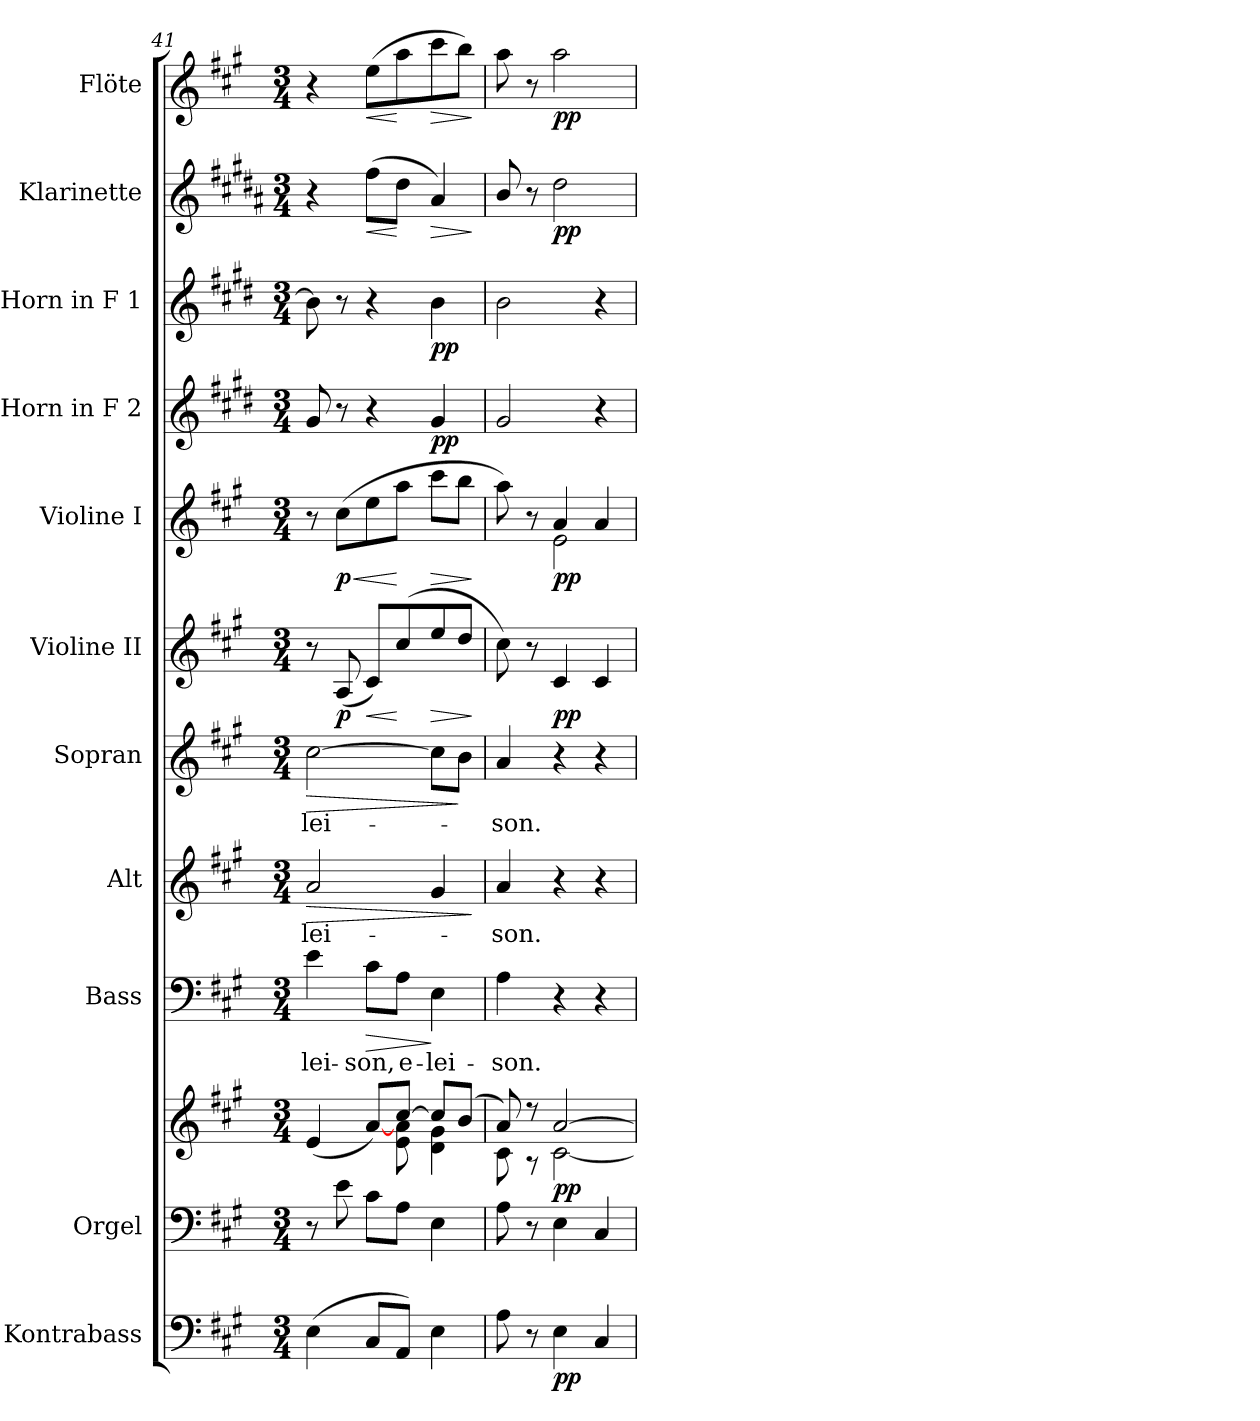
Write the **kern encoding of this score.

**kern	**dynam	**kern	**kern	**dynam	**kern	**text	**dynam	**kern	**text	**dynam	**kern	**text	**dynam	**kern	**dynam	**kern	**dynam	**kern	**dynam	**kern	**dynam	**kern	**dynam	**kern	**dynam
*part11	*part11	*part10	*part10	*part10	*part9	*part9	*part9	*part8	*part8	*part8	*part7	*part7	*part7	*part6	*part6	*part5	*part5	*part4	*part4	*part3	*part3	*part2	*part2	*part1	*part1
*staff12	*staff12	*staff11	*staff10	*staff10/11	*staff9	*staff9	*staff9	*staff8	*staff8	*staff8	*staff7	*staff7	*staff7	*staff6	*staff6	*staff5	*staff5	*staff4	*staff4	*staff3	*staff3	*staff2	*staff2	*staff1	*staff1
*I"Kontrabass	*	*I"Orgel	*	*	*I"Bass	*	*	*I"Alt	*	*	*I"Sopran	*	*	*I"Violine II	*	*I"Violine I	*	*I"Horn in F 2	*	*I"Horn in F 1	*	*I"Klarinette	*	*I"Flöte	*
*I'Kb.	*	*I'Org.	*	*	*I'B.	*	*	*I'A.	*	*	*I'S.	*	*	*I'Vl. II	*	*I'Vl. I	*	*	*	*	*	*I'Kl.	*	*I'Fl.	*
*clefF4	*	*clefF4	*clefG2	*	*clefF4	*	*	*clefG2	*	*	*clefG2	*	*	*clefG2	*	*clefG2	*	*clefG2	*	*clefG2	*	*clefG2	*	*clefG2	*
*ITrd7c12	*	*	*	*	*	*	*	*	*	*	*	*	*	*	*	*	*	*ITrd4c7	*	*ITrd4c7	*	*ITrd1c2	*	*	*
*k[f#c#g#]	*	*k[f#c#g#]	*k[f#c#g#]	*	*k[f#c#g#]	*	*	*k[f#c#g#]	*	*	*k[f#c#g#]	*	*	*k[f#c#g#]	*	*k[f#c#g#]	*	*k[f#c#g#]	*	*k[f#c#g#]	*	*k[f#c#g#]	*	*k[f#c#g#]	*
*A:	*	*A:	*A:	*	*A:	*	*	*A:	*	*	*A:	*	*	*A:	*	*A:	*	*A:	*	*A:	*	*A:	*	*A:	*
*M3/4	*	*M3/4	*M3/4	*	*M3/4	*	*	*M3/4	*	*	*M3/4	*	*	*M3/4	*	*M3/4	*	*M3/4	*	*M3/4	*	*M3/4	*	*M3/4	*
=41	=41	=41	=41	=41	=41	=41	=41	=41	=41	=41	=41	=41	=41	=41	=41	=41	=41	=41	=41	=41	=41	=41	=41	=41	=41
*	*	*	*^	*	*	*	*	*	*	*	*	*	*	*	*	*	*	*	*	*	*	*	*	*	*
!	!	!	!	!	!	!	!LO:LY:b	!	!	!LO:LY:b	!LO:HP:b	!	!LO:LY:b	!LO:HP:b	!	!	!	!	!	!	!	!	!	!	!	!
(<4EE\	.	8r	(<4e/	4.ryy	.	4e\	-lei-	.	2a/	-lei-	>	[2cc#\	-lei-	>	8r	.	8r	.	8c#/	.	8e\]	.	4r	.	4r	.
!	!	!	!	!	!	!	!	!	!	!	!	!	!	!	!	!LO:DY:b	!	!LO:HP:b	!	!	!	!	!	!	!	!
!	!	!	!	!	!	!	!	!	!	!	!	!	!	!	!	!	!	!LO:DY:n=1:b	!	!	!	!	!	!	!	!
.	.	8e\	.	.	.	.	.	.	.	.	.	.	.	.	(<8A/	p	(>8cc#\L	< p	8r	.	8r	.	.	.	.	.
!	!	!	!	!	!	!	!LO:LY:b	!LO:HP:b	!	!	!	!	!	!	!	!LO:HP:b	!	!	!	!	!	!	!	!LO:HP:b	!	!LO:HP:b
8CC#/L	.	8c#\L	[>8a/L)	.	.	8c#\L	-son,	>	.	.	.	.	.	.	8c#/L)	<	8ee\	.	4r	.	4r	.	(>8ee\L	<	(>8ee\L	<
!	!	!	!	!	!	!	!LO:LY:b	!	!	!	!	!	!	!	!	!	!	!	!	!	!	!	!	!	!	!
8AAA/J)	.	8A\J	[>8cc#/J	8e\ 8a\	.	8A\J	e-	.	.	.	.	.	.	.	(>8cc#/	[	8aa\J	[	.	.	.	.	8cc#\J	[	8aa\	[
!	!	!	!	!	!	!	!LO:LY:b	!	!	!	!	!	!	!	!	!LO:HP:b	!	!LO:HP:b	!	!LO:DY:b	!	!LO:DY:b	!	!LO:HP:b	!	!LO:HP:b
4EE\	.	4E\	8cc#/L]	4d\ 4g#\	.	4E\	-lei-	]	4g#/	.	.	8cc#\L]	.	.	8ee/	>	8ccc#\L	>	4c#/	pp	4e\	pp	4g#/)	>	8ccc#\	>
.	.	.	(8b/J	.	.	.	.	.	.	.	.	8b\J	.	]	8dd/J	.	8bb\J	.	.	.	.	.	.	.	8bb\J)	.
*	*	*	*v	*v	*	*	*	*	*	*	*	*	*	*	*	*	*	*	*	*	*	*	*	*	*	*
.	.	.	.	.	.	.	.	.	.	]	.	.	.	.	]	.	]	.	.	.	.	.	]	.	]
=42	=42	=42	=42	=42	=42	=42	=42	=42	=42	=42	=42	=42	=42	=42	=42	=42	=42	=42	=42	=42	=42	=42	=42	=42	=42
*	*	*	*^	*	*	*	*	*	*	*	*	*	*	*	*	*	*	*	*	*	*	*	*	*	*
!	!	!	!	!	!	!	!LO:LY:b	!	!	!LO:LY:b	!	!	!LO:LY:b	!	!	!	!	!	!	!	!	!	!	!	!	!
*	*	*	*	*	*	*	*	*	*	*	*	*	*	*	*	*	*^	*	*	*	*	*	*	*	*	*
8AA\	.	8A\	8a/)	8c#\	.	4A\	-son.	.	4a/	-son.	.	4a/	-son.	.	8cc#\)	.	8aa\)	4ryy	.	2c#/	.	2e\	.	8a/	.	8aa\	.
8r	.	8r	8r	8r	.	.	.	.	.	.	.	.	.	.	8r	.	8r	.	.	.	.	.	.	8r	.	8r	.
!	!LO:DY:b	!	!	!	!LO:DY:b	!	!	!	!	!	!	!	!	!	!	!LO:DY:b	!	!	!LO:DY:b	!	!	!	!	!	!LO:DY:b	!	!LO:DY:b
4EE\	pp	4E\	[>2a/	[<2c#\	pp	4r	.	.	4r	.	.	4r	.	.	4c#/	pp	4a/	2e\	pp	.	.	.	.	2cc#\	pp	2aa\	pp
4CC#/	.	4C#/	.	.	.	4r	.	.	4r	.	.	4r	.	.	4c#/	.	4a/	.	.	4r	.	4r	.	.	.	.	.
*	*	*	*v	*v	*	*	*	*	*	*	*	*	*	*	*	*	*v	*v	*	*	*	*	*	*	*	*	*
=	=	=	=	=	=	=	=	=	=	=	=	=	=	=	=	=	=	=	=	=	=	=	=	=	=
*-	*-	*-	*-	*-	*-	*-	*-	*-	*-	*-	*-	*-	*-	*-	*-	*-	*-	*-	*-	*-	*-	*-	*-	*-	*-
